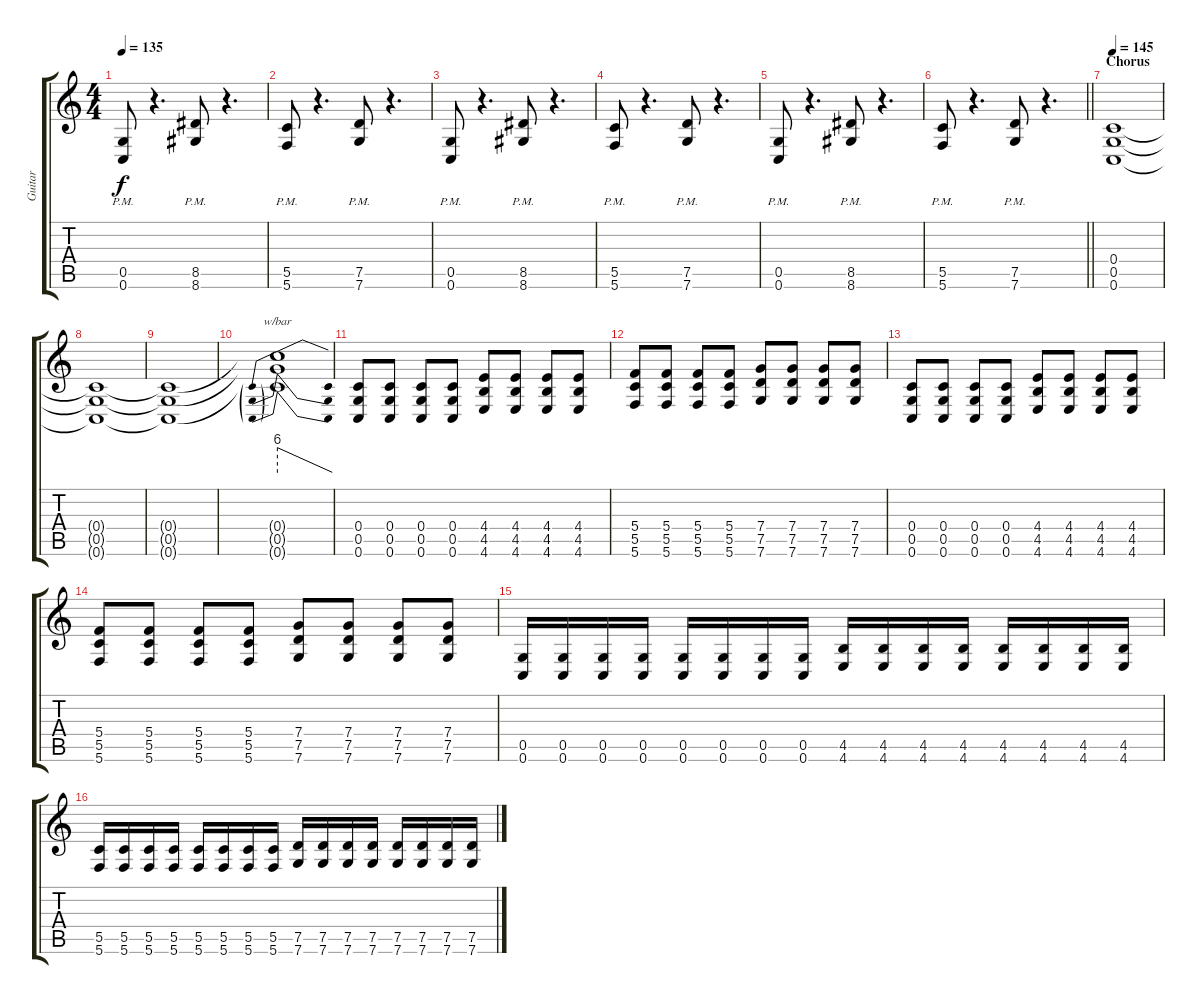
\track ("Guitar" "Guitar") {instrument distortionguitar}
\staff {score tabs}
\tuning (D4 A3 F3 C3 G2 C2) {hide}
\ts (4 4)
\tempo 135
\clef g2
\ks c
(0.5{pm} 0.6{pm}).8{dy f} r.4{d} (8.5{pm} 8.6{pm}).8 r.4{d} |
(5.5{pm} 5.6{pm}).8 r.4{d} (7.5{pm} 7.6{pm}).8 r.4{d} |
(0.5{pm} 0.6{pm}).8 r.4{d} (8.5{pm} 8.6{pm}).8 r.4{d} |
(5.5{pm} 5.6{pm}).8 r.4{d} (7.5{pm} 7.6{pm}).8 r.4{d} |
(0.5{pm} 0.6{pm}).8 r.4{d} (8.5{pm} 8.6{pm}).8 r.4{d} |
\barLineRight lightlight
(5.5{pm} 5.6{pm}).8 r.4{d} (7.5{pm} 7.6{pm}).8 r.4{d} |
\section ("" "Chorus")
\tempo 145
(0.4 0.5 0.6).1 |
(0.4{t} 0.5{t} 0.6{t}).1 |
(0.4{t} 0.5{t} 0.6{t}).1 |
(0.4{t} 0.5{t} 0.6{t}).1{tbe (predivedive default 0 24 60 0)} |
(0.4 0.5 0.6).8 (0.4 0.5 0.6).8 (0.4 0.5 0.6).8 (0.4 0.5 0.6).8 (4.4 4.5 4.6).8 (4.4 4.5 4.6).8 (4.4 4.5 4.6).8 (4.4 4.5 4.6).8 |
(5.4 5.5 5.6).8 (5.4 5.5 5.6).8 (5.4 5.5 5.6).8 (5.4 5.5 5.6).8 (7.4 7.5 7.6).8 (7.4 7.5 7.6).8 (7.4 7.5 7.6).8 (7.4 7.5 7.6).8 |
(0.4 0.5 0.6).8 (0.4 0.5 0.6).8 (0.4 0.5 0.6).8 (0.4 0.5 0.6).8 (4.4 4.5 4.6).8 (4.4 4.5 4.6).8 (4.4 4.5 4.6).8 (4.4 4.5 4.6).8 |
(5.4 5.5 5.6).8 (5.4 5.5 5.6).8 (5.4 5.5 5.6).8 (5.4 5.5 5.6).8 (7.4 7.5 7.6).8 (7.4 7.5 7.6).8 (7.4 7.5 7.6).8 (7.4 7.5 7.6).8 |
(0.5 0.6).16 (0.5 0.6).16 (0.5 0.6).16 (0.5 0.6).16 (0.5 0.6).16 (0.5 0.6).16 (0.5 0.6).16 (0.5 0.6).16 (4.5 4.6).16 (4.5 4.6).16 (4.5 4.6).16 (4.5 4.6).16 (4.5 4.6).16 (4.5 4.6).16 (4.5 4.6).16 (4.5 4.6).16 |
(5.5 5.6).16 (5.5 5.6).16 (5.5 5.6).16 (5.5 5.6).16 (5.5 5.6).16 (5.5 5.6).16 (5.5 5.6).16 (5.5 5.6).16 (7.5 7.6).16 (7.5 7.6).16 (7.5 7.6).16 (7.5 7.6).16 (7.5 7.6).16 (7.5 7.6).16 (7.5 7.6).16 (7.5 7.6).16
